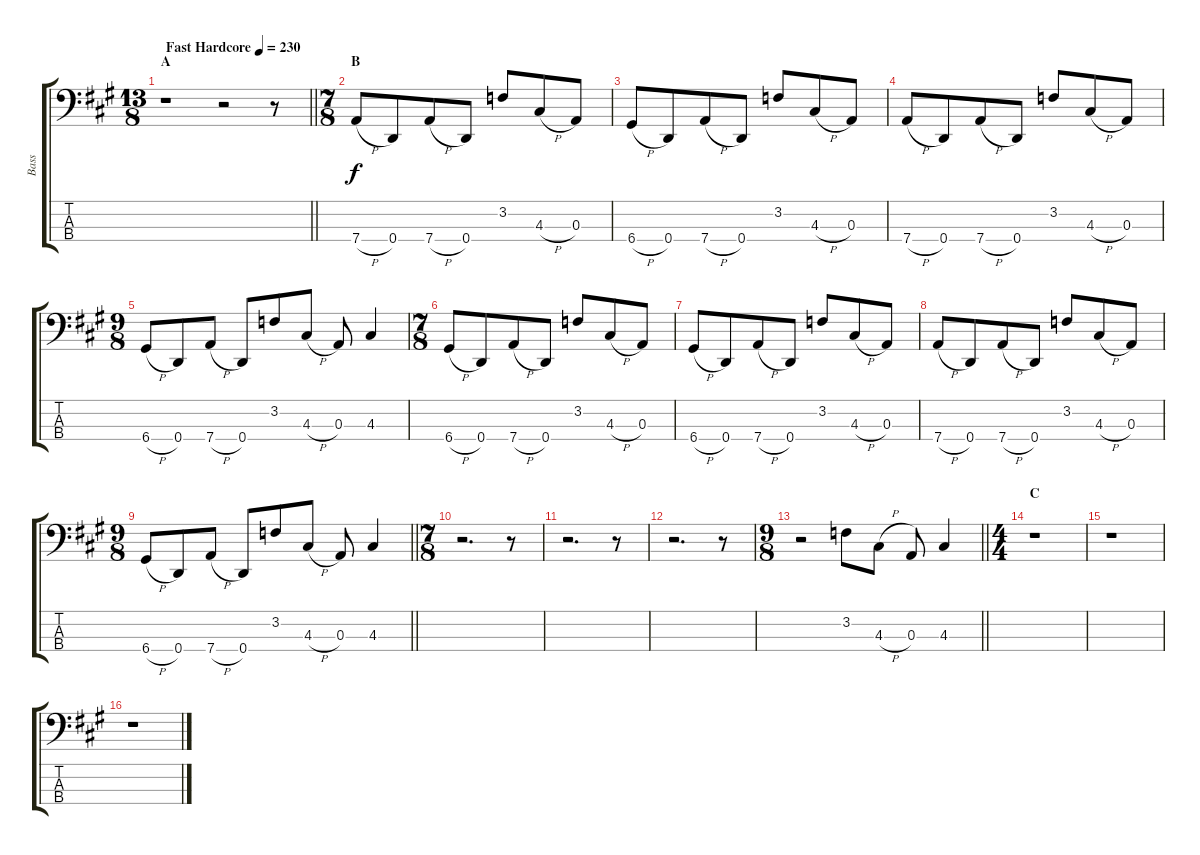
\track ("Bass" "Bass") {instrument electricbasspick}
\staff {score tabs}
\tuning (G2 D2 A1 D1) {hide}
\ts (13 8)
\section ("" "A")
\tempo (230 "Fast Hardcore")
\clef f4
\barLineRight lightlight
\ks f#minor
r.1{dy f instrument electricbasspick} r.2 r.8 |
\ts (7 8)
\section ("" "B")
7.4{h}.8 0.4.8 7.4{h}.8 0.4.8 3.2.8 4.3{h}.8 0.3.8 |
6.4{h}.8 0.4.8 7.4{h}.8 0.4.8 3.2.8 4.3{h}.8 0.3.8 |
7.4{h}.8 0.4.8 7.4{h}.8 0.4.8 3.2.8 4.3{h}.8 0.3.8 |
\ts (9 8)
6.4{h}.8 0.4.8 7.4{h}.8 0.4.8 3.2.8 4.3{h}.8 0.3.8 4.3.4 |
\ts (7 8)
6.4{h}.8 0.4.8 7.4{h}.8 0.4.8 3.2.8 4.3{h}.8 0.3.8 |
6.4{h}.8 0.4.8 7.4{h}.8 0.4.8 3.2.8 4.3{h}.8 0.3.8 |
7.4{h}.8 0.4.8 7.4{h}.8 0.4.8 3.2.8 4.3{h}.8 0.3.8 |
\ts (9 8)
\barLineRight lightlight
6.4{h}.8 0.4.8 7.4{h}.8 0.4.8 3.2.8 4.3{h}.8 0.3.8 4.3.4 |
\ts (7 8)
\section ("" "")
r.2{d} r.8 |
r.2{d} r.8 |
r.2{d} r.8 |
\ts (9 8)
\barLineRight lightlight
r.2 3.2.8 4.3{h}.8 0.3.8 4.3.4 |
\ts (4 4)
\section ("" "C")
r.1 |
r.1 |
r.1
